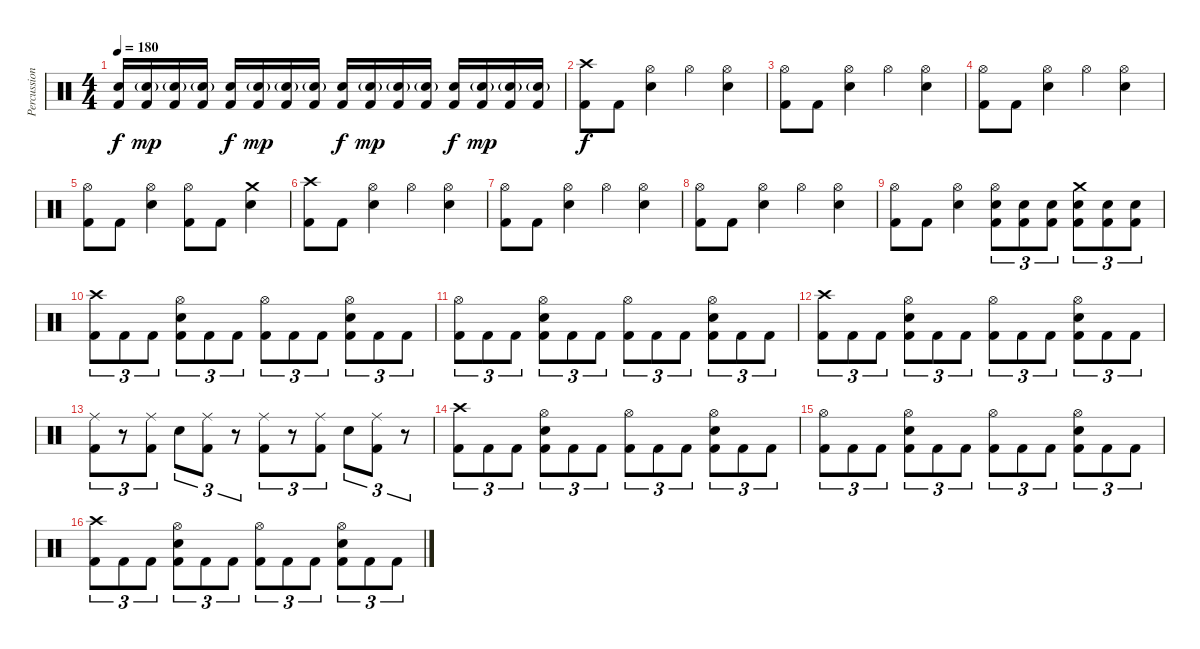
\track ("Percussion" "Percussion") {instrument percussion}
\staff {score}
\articulation defaults
\ts (4 4)
\tempo 180
\clef neutral
\ks c
("Electric Snare (hit)" "Kick (hit) 2").16{dy f} ("Electric Snare (hit)"{g} "Kick (hit) 2").16{dy mp} ("Electric Snare (hit)"{g} "Kick (hit) 2").16 ("Electric Snare (hit)"{g} "Kick (hit) 2").16 ("Electric Snare (hit)" "Kick (hit) 2").16{dy f} ("Electric Snare (hit)"{g} "Kick (hit) 2").16{dy mp} ("Electric Snare (hit)"{g} "Kick (hit) 2").16 ("Electric Snare (hit)"{g} "Kick (hit) 2").16 ("Electric Snare (hit)" "Kick (hit) 2").16{dy f} ("Electric Snare (hit)"{g} "Kick (hit) 2").16{dy mp} ("Electric Snare (hit)"{g} "Kick (hit) 2").16 ("Electric Snare (hit)"{g} "Kick (hit) 2").16 ("Electric Snare (hit)" "Kick (hit) 2").16{dy f} ("Electric Snare (hit)"{g} "Kick (hit) 2").16{dy mp} ("Electric Snare (hit)"{g} "Kick (hit) 2").16 ("Electric Snare (hit)"{g} "Kick (hit) 2").16 |
("Crash high (hit)" "Kick (hit) 2").8{dy f} "Kick (hit) 2".8 ("Hi-Hat (open)" "Electric Snare (hit)").4 "Hi-Hat (open)".4 ("Hi-Hat (open)" "Electric Snare (hit)").4 |
("Hi-Hat (open)" "Kick (hit) 2").8 "Kick (hit) 2".8 ("Hi-Hat (open)" "Electric Snare (hit)").4 "Hi-Hat (open)".4 ("Hi-Hat (open)" "Electric Snare (hit)").4 |
("Hi-Hat (open)" "Kick (hit) 2").8 "Kick (hit) 2".8 ("Hi-Hat (open)" "Electric Snare (hit)").4 "Hi-Hat (open)".4 ("Hi-Hat (open)" "Electric Snare (hit)").4 |
("Hi-Hat (open)" "Kick (hit) 2").8 "Kick (hit) 2".8 ("Hi-Hat (open)" "Electric Snare (hit)").4 ("Hi-Hat (open)" "Kick (hit) 2").8 "Kick (hit) 2".8 ("Crash medium (hit)" "Electric Snare (hit)").4 |
("Crash high (hit)" "Kick (hit) 2").8 "Kick (hit) 2".8 ("Hi-Hat (open)" "Electric Snare (hit)").4 "Hi-Hat (open)".4 ("Hi-Hat (open)" "Electric Snare (hit)").4 |
("Hi-Hat (open)" "Kick (hit) 2").8 "Kick (hit) 2".8 ("Hi-Hat (open)" "Electric Snare (hit)").4 "Hi-Hat (open)".4 ("Hi-Hat (open)" "Electric Snare (hit)").4 |
("Hi-Hat (open)" "Kick (hit) 2").8 "Kick (hit) 2".8 ("Hi-Hat (open)" "Electric Snare (hit)").4 "Hi-Hat (open)".4 ("Hi-Hat (open)" "Electric Snare (hit)").4 |
("Hi-Hat (open)" "Kick (hit) 2").8 "Kick (hit) 2".8 ("Hi-Hat (open)" "Electric Snare (hit)").4 ("Hi-Hat (open)" "Electric Snare (hit)" "Kick (hit) 2").8{tu (3 2)} ("Electric Snare (hit)" "Kick (hit) 2").8{tu (3 2)} ("Electric Snare (hit)" "Kick (hit) 2").8{tu (3 2)} ("Crash medium (hit)" "Electric Snare (hit)" "Kick (hit) 2").8{tu (3 2)} ("Electric Snare (hit)" "Kick (hit) 2").8{tu (3 2)} ("Electric Snare (hit)" "Kick (hit) 2").8{tu (3 2)} |
("Crash high (hit)" "Kick (hit) 2").8{tu (3 2)} "Kick (hit) 2".8{tu (3 2)} "Kick (hit) 2".8{tu (3 2)} ("Hi-Hat (open)" "Electric Snare (hit)" "Kick (hit) 2").8{tu (3 2)} "Kick (hit) 2".8{tu (3 2)} "Kick (hit) 2".8{tu (3 2)} ("Hi-Hat (open)" "Kick (hit) 2").8{tu (3 2)} "Kick (hit) 2".8{tu (3 2)} "Kick (hit) 2".8{tu (3 2)} ("Hi-Hat (open)" "Electric Snare (hit)" "Kick (hit) 2").8{tu (3 2)} "Kick (hit) 2".8{tu (3 2)} "Kick (hit) 2".8{tu (3 2)} |
("Hi-Hat (open)" "Kick (hit) 2").8{tu (3 2)} "Kick (hit) 2".8{tu (3 2)} "Kick (hit) 2".8{tu (3 2)} ("Hi-Hat (open)" "Electric Snare (hit)" "Kick (hit) 2").8{tu (3 2)} "Kick (hit) 2".8{tu (3 2)} "Kick (hit) 2".8{tu (3 2)} ("Hi-Hat (open)" "Kick (hit) 2").8{tu (3 2)} "Kick (hit) 2".8{tu (3 2)} "Kick (hit) 2".8{tu (3 2)} ("Hi-Hat (open)" "Electric Snare (hit)" "Kick (hit) 2").8{tu (3 2)} "Kick (hit) 2".8{tu (3 2)} "Kick (hit) 2".8{tu (3 2)} |
("Crash high (hit)" "Kick (hit) 2").8{tu (3 2)} "Kick (hit) 2".8{tu (3 2)} "Kick (hit) 2".8{tu (3 2)} ("Hi-Hat (open)" "Electric Snare (hit)" "Kick (hit) 2").8{tu (3 2)} "Kick (hit) 2".8{tu (3 2)} "Kick (hit) 2".8{tu (3 2)} ("Hi-Hat (open)" "Kick (hit) 2").8{tu (3 2)} "Kick (hit) 2".8{tu (3 2)} "Kick (hit) 2".8{tu (3 2)} ("Hi-Hat (open)" "Electric Snare (hit)" "Kick (hit) 2").8{tu (3 2)} "Kick (hit) 2".8{tu (3 2)} "Kick (hit) 2".8{tu (3 2)} |
("Ride (middle)" "Kick (hit) 2").8{tu (3 2)} r.8{tu (3 2)} ("Ride (middle)" "Kick (hit) 2").8{tu (3 2)} "Electric Snare (hit)".8{tu (3 2)} ("Ride (middle)" "Kick (hit) 2").8{tu (3 2)} r.8{tu (3 2)} ("Ride (middle)" "Kick (hit) 2").8{tu (3 2)} r.8{tu (3 2)} ("Ride (middle)" "Kick (hit) 2").8{tu (3 2)} "Electric Snare (hit)".8{tu (3 2)} ("Ride (middle)" "Kick (hit) 2").8{tu (3 2)} r.8{tu (3 2)} |
("Crash high (hit)" "Kick (hit) 2").8{tu (3 2)} "Kick (hit) 2".8{tu (3 2)} "Kick (hit) 2".8{tu (3 2)} ("Hi-Hat (open)" "Electric Snare (hit)" "Kick (hit) 2").8{tu (3 2)} "Kick (hit) 2".8{tu (3 2)} "Kick (hit) 2".8{tu (3 2)} ("Hi-Hat (open)" "Kick (hit) 2").8{tu (3 2)} "Kick (hit) 2".8{tu (3 2)} "Kick (hit) 2".8{tu (3 2)} ("Hi-Hat (open)" "Electric Snare (hit)" "Kick (hit) 2").8{tu (3 2)} "Kick (hit) 2".8{tu (3 2)} "Kick (hit) 2".8{tu (3 2)} |
("Hi-Hat (open)" "Kick (hit) 2").8{tu (3 2)} "Kick (hit) 2".8{tu (3 2)} "Kick (hit) 2".8{tu (3 2)} ("Hi-Hat (open)" "Electric Snare (hit)" "Kick (hit) 2").8{tu (3 2)} "Kick (hit) 2".8{tu (3 2)} "Kick (hit) 2".8{tu (3 2)} ("Hi-Hat (open)" "Kick (hit) 2").8{tu (3 2)} "Kick (hit) 2".8{tu (3 2)} "Kick (hit) 2".8{tu (3 2)} ("Hi-Hat (open)" "Electric Snare (hit)" "Kick (hit) 2").8{tu (3 2)} "Kick (hit) 2".8{tu (3 2)} "Kick (hit) 2".8{tu (3 2)} |
("Crash high (hit)" "Kick (hit) 2").8{tu (3 2)} "Kick (hit) 2".8{tu (3 2)} "Kick (hit) 2".8{tu (3 2)} ("Hi-Hat (open)" "Electric Snare (hit)" "Kick (hit) 2").8{tu (3 2)} "Kick (hit) 2".8{tu (3 2)} "Kick (hit) 2".8{tu (3 2)} ("Hi-Hat (open)" "Kick (hit) 2").8{tu (3 2)} "Kick (hit) 2".8{tu (3 2)} "Kick (hit) 2".8{tu (3 2)} ("Hi-Hat (open)" "Electric Snare (hit)" "Kick (hit) 2").8{tu (3 2)} "Kick (hit) 2".8{tu (3 2)} "Kick (hit) 2".8{tu (3 2)}
